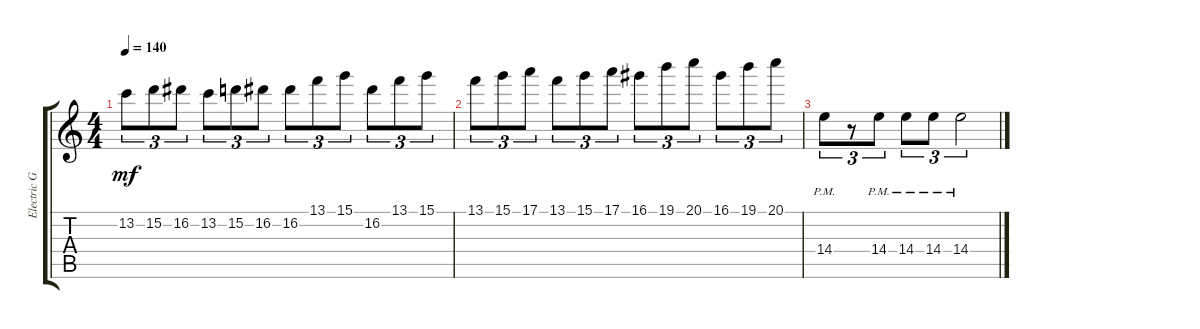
\track ("Electric Guitar" "Electric G") {instrument overdrivenguitar}
\staff {score tabs}
\tuning (E4 B3 G3 D3 A2 E2) {hide}
\ts (4 4)
\tempo 140
\clef g2
\ks c
13.2.8{tu (3 2) dy mf instrument overdrivenguitar} 15.2.8{tu (3 2)} 16.2.8{tu (3 2)} 13.2.8{tu (3 2)} 15.2.8{tu (3 2)} 16.2.8{tu (3 2)} 16.2.8{tu (3 2)} 13.1.8{tu (3 2)} 15.1.8{tu (3 2)} 16.2.8{tu (3 2)} 13.1.8{tu (3 2)} 15.1.8{tu (3 2)} |
13.1.8{tu (3 2)} 15.1.8{tu (3 2)} 17.1.8{tu (3 2)} 13.1.8{tu (3 2)} 15.1.8{tu (3 2)} 17.1.8{tu (3 2)} 16.1.8{tu (3 2)} 19.1.8{tu (3 2)} 20.1.8{tu (3 2)} 16.1.8{tu (3 2)} 19.1.8{tu (3 2)} 20.1.8{tu (3 2)} |
14.4{pm}.8{tu (3 2)} r.8{tu (3 2)} 14.4{pm}.8{tu (3 2)} 14.4{pm}.8{tu (3 2)} 14.4{pm}.8{tu (3 2)} 14.4{pm}.2{tu (3 2)}
